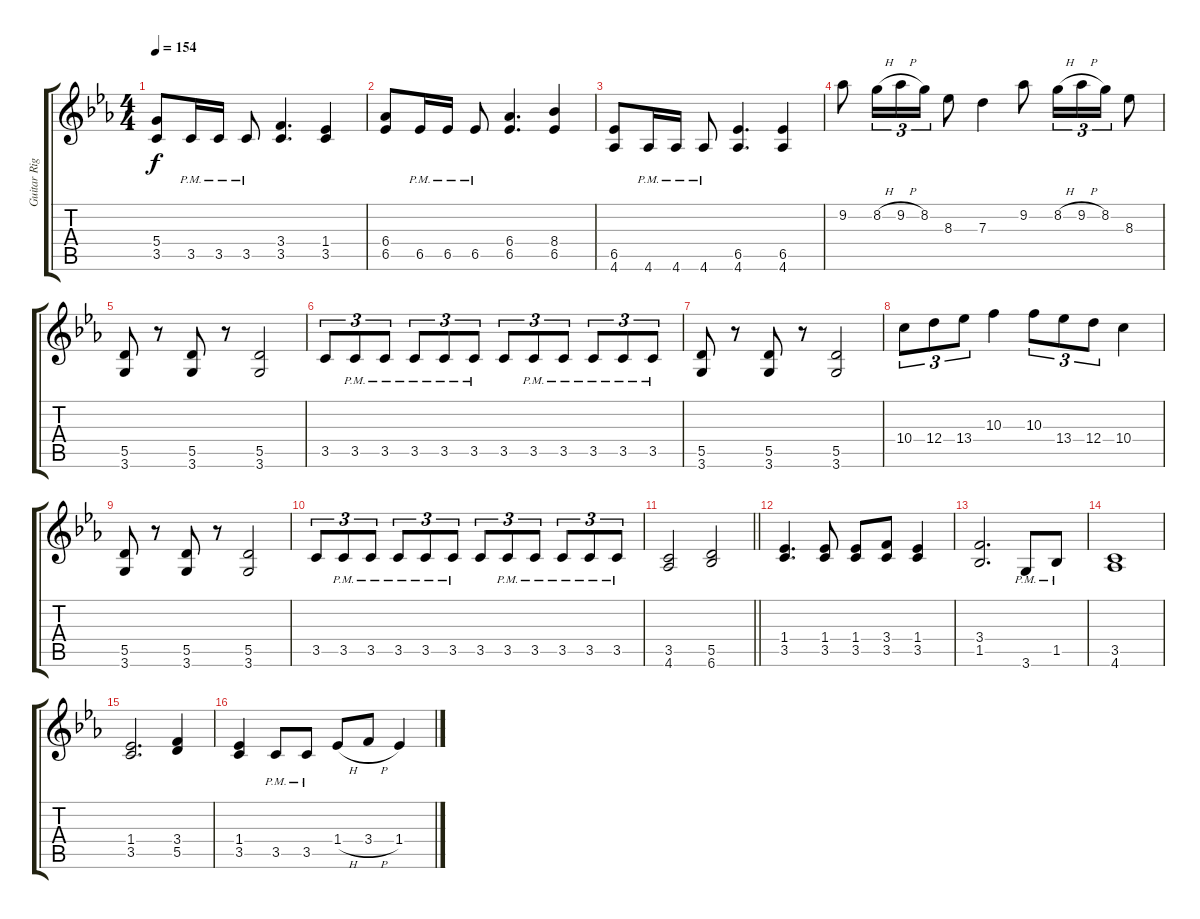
\track ("Guitar Right" "Guitar Rig") {instrument distortionguitar}
\staff {score tabs}
\tuning (E4 B3 G3 D3 A2 E2) {hide}
\ts (4 4)
\tempo 154
\clef g2
\ks cminor
(5.4 3.5).8{dy f} 3.5{pm}.16 3.5{pm}.16 3.5{pm}.8 (3.4 3.5).4{d} (1.4 3.5).4 |
(6.4 6.5).8 6.5{pm}.16 6.5{pm}.16 6.5{pm}.8 (6.4 6.5).4{d} (8.4 6.5).4 |
(6.5 4.6).8 4.6{pm}.16 4.6{pm}.16 4.6{pm}.8 (6.5 4.6).4{d} (6.5 4.6).4 |
9.2.8 8.2{h}.16{tu (3 2)} 9.2{h}.16{tu (3 2)} 8.2.16{tu (3 2)} 8.3.8 7.3.4 9.2.8 8.2{h}.16{tu (3 2)} 9.2{h}.16{tu (3 2)} 8.2.16{tu (3 2)} 8.3.8 |
(5.5 3.6).8 r.8 (5.5 3.6).8 r.8 (5.5 3.6).2 |
3.5.8{tu (3 2)} 3.5{pm}.8{tu (3 2)} 3.5{pm}.8{tu (3 2)} 3.5{pm}.8{tu (3 2)} 3.5{pm}.8{tu (3 2)} 3.5{pm}.8{tu (3 2)} 3.5.8{tu (3 2)} 3.5{pm}.8{tu (3 2)} 3.5{pm}.8{tu (3 2)} 3.5{pm}.8{tu (3 2)} 3.5{pm}.8{tu (3 2)} 3.5{pm}.8{tu (3 2)} |
(5.5 3.6).8 r.8 (5.5 3.6).8 r.8 (5.5 3.6).2 |
10.4.8{tu (3 2)} 12.4.8{tu (3 2)} 13.4.8{tu (3 2)} 10.3.4 10.3.8{tu (3 2)} 13.4.8{tu (3 2)} 12.4.8{tu (3 2)} 10.4.4 |
(5.5 3.6).8 r.8 (5.5 3.6).8 r.8 (5.5 3.6).2 |
3.5.8{tu (3 2)} 3.5{pm}.8{tu (3 2)} 3.5{pm}.8{tu (3 2)} 3.5{pm}.8{tu (3 2)} 3.5{pm}.8{tu (3 2)} 3.5{pm}.8{tu (3 2)} 3.5.8{tu (3 2)} 3.5{pm}.8{tu (3 2)} 3.5{pm}.8{tu (3 2)} 3.5{pm}.8{tu (3 2)} 3.5{pm}.8{tu (3 2)} 3.5{pm}.8{tu (3 2)} |
\barLineRight lightlight
(3.5 4.6).2 (5.5 6.6).2 |
\section ("" "")
(1.4 3.5).4{d} (1.4 3.5).8 (1.4 3.5).8 (3.4 3.5).8 (1.4 3.5).4 |
(3.4 1.5).2{d} 3.6{pm}.8 1.5{pm}.8 |
(3.5 4.6).1 |
(1.4 3.5).2{d} (3.4 5.5).4 |
(1.4 3.5).4 3.5{pm}.8 3.5{pm}.8 1.4{h}.8 3.4{h}.8 1.4.4
